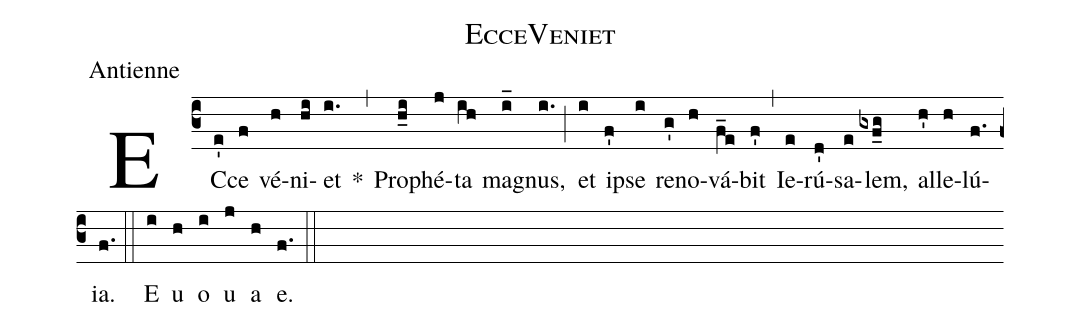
name:EcceVeniet;
office-part:Antienne;
%%
(c3) EC(e')ce(f) vé(h)ni(hi)et(i.) *(,)
Pro(h_i)phé(j)ta(ih) ma(i_)gnus,(i.) (;)
et(i) i(f')pse(i) re(g')no(h)vá(f_e)bit(f') (,)
Ie(e)rú(d')sa(e)lem,(gxf_g) al(h')le(h)lú(f.)ia.(f.) (::)
E(i) u(h) o(i) u(j) a(h) e.(f.) (::)
